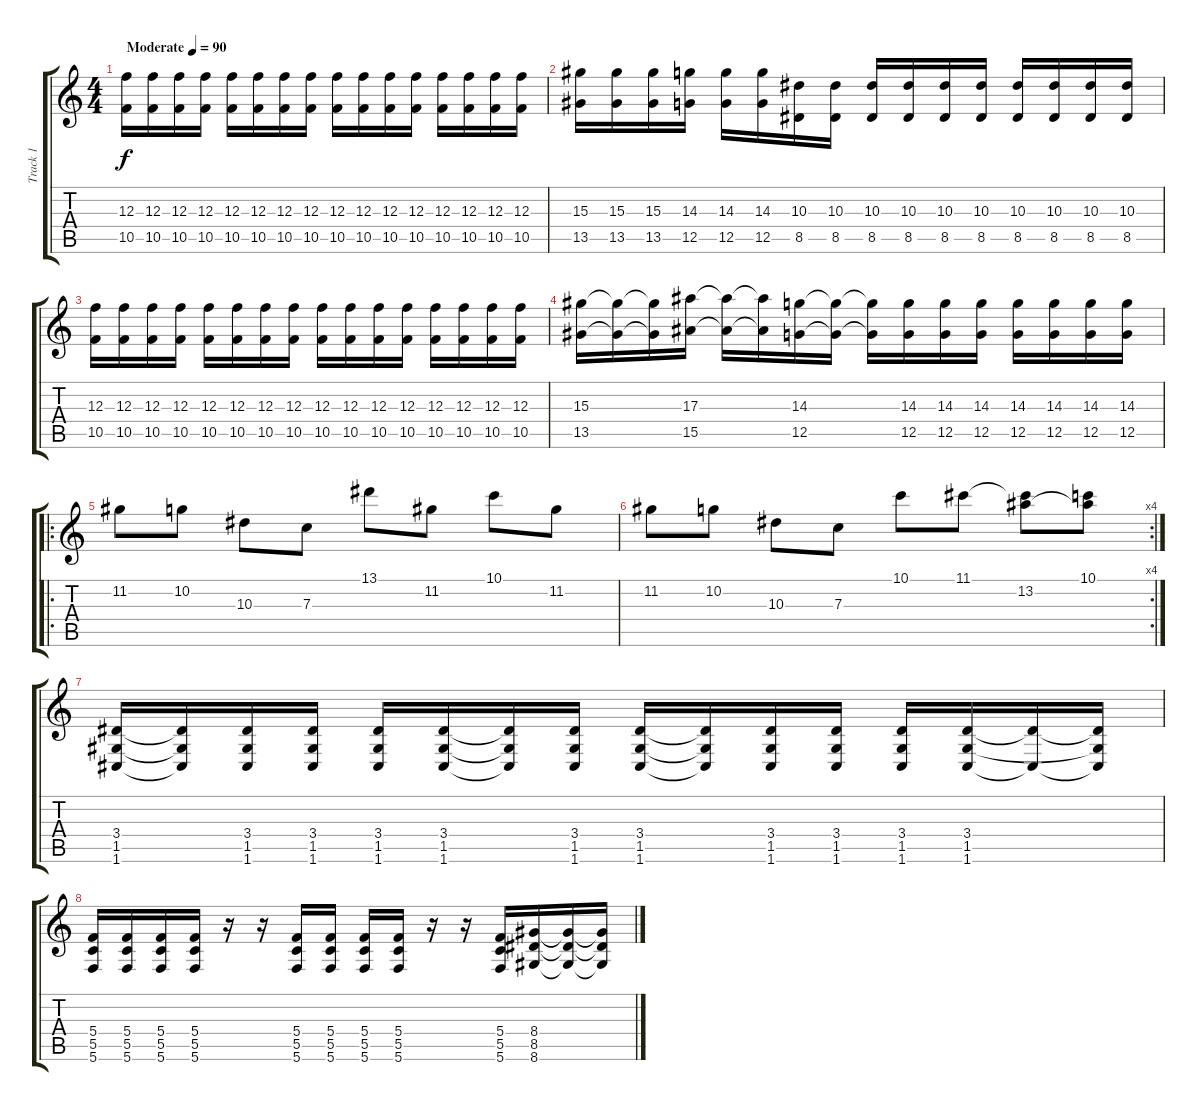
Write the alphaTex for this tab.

\track ("Track 1" "Track 1") {instrument overdrivenguitar}
\staff {score tabs}
\tuning (D4 A3 F3 C3 G2 C2) {hide}
\ts (4 4)
\tempo (90 "Moderate")
\clef g2
\ks c
(12.3 10.5).16{dy f instrument overdrivenguitar} (12.3 10.5).16 (12.3 10.5).16 (12.3 10.5).16 (12.3 10.5).16 (12.3 10.5).16 (12.3 10.5).16 (12.3 10.5).16 (12.3 10.5).16 (12.3 10.5).16 (12.3 10.5).16 (12.3 10.5).16 (12.3 10.5).16 (12.3 10.5).16 (12.3 10.5).16 (12.3 10.5).16 |
(15.3 13.5).16 (15.3 13.5).16 (15.3 13.5).16 (14.3 12.5).16 (14.3 12.5).16 (14.3 12.5).16 (10.3 8.5).16 (10.3 8.5).16 (10.3 8.5).16 (10.3 8.5).16 (10.3 8.5).16 (10.3 8.5).16 (10.3 8.5).16 (10.3 8.5).16 (10.3 8.5).16 (10.3 8.5).16 |
(12.3 10.5).16 (12.3 10.5).16 (12.3 10.5).16 (12.3 10.5).16 (12.3 10.5).16 (12.3 10.5).16 (12.3 10.5).16 (12.3 10.5).16 (12.3 10.5).16 (12.3 10.5).16 (12.3 10.5).16 (12.3 10.5).16 (12.3 10.5).16 (12.3 10.5).16 (12.3 10.5).16 (12.3 10.5).16 |
(15.3 13.5).16 (15.3{t} 13.5{t}).16 (15.3{t} 13.5{t}).16 (17.3 15.5).16 (17.3{t} 15.5{t}).16 (17.3{t} 15.5{t}).16 (14.3 12.5).16 (14.3{t} 12.5{t}).16 (14.3{t} 12.5{t}).16 (14.3 12.5).16 (14.3 12.5).16 (14.3 12.5).16 (14.3 12.5).16 (14.3 12.5).16 (14.3 12.5).16 (14.3 12.5).16 |
\ro
11.2.8 10.2.8 10.3.8 7.3.8 13.1.8 11.2.8 10.1.8 11.2.8 |
\rc 4
11.2.8 10.2.8 10.3.8 7.3.8 10.1.8 11.1.8 (11.1{t} 13.2).8 (10.1 13.2{t}).8 |
(3.4 1.5 1.6).16 (3.4{t} 1.5{t} 1.6{t}).16 (3.4 1.5 1.6).16 (3.4 1.5 1.6).16 (3.4 1.5 1.6).16 (3.4 1.5 1.6).16 (3.4{t} 1.5{t} 1.6{t}).16 (3.4 1.5 1.6).16 (3.4 1.5 1.6).16 (3.4{t} 1.5{t} 1.6{t}).16 (3.4 1.5 1.6).16 (3.4 1.5 1.6).16 (3.4 1.5 1.6).16 (3.4 1.5 1.6).16 (3.4{t} 1.6{t}).16 (3.4{t} 1.5{t} 1.6{t}).16 |
(5.4 5.5 5.6).16 (5.4 5.5 5.6).16 (5.4 5.5 5.6).16 (5.4 5.5 5.6).16 r.16 r.16 (5.4 5.5 5.6).16 (5.4 5.5 5.6).16 (5.4 5.5 5.6).16 (5.4 5.5 5.6).16 r.16 r.16 (5.4 5.5 5.6).16 (8.4 8.5 8.6).16 (8.4{t} 8.5{t} 8.6{t}).16 (8.4{t} 8.5{t} 8.6{t}).16
